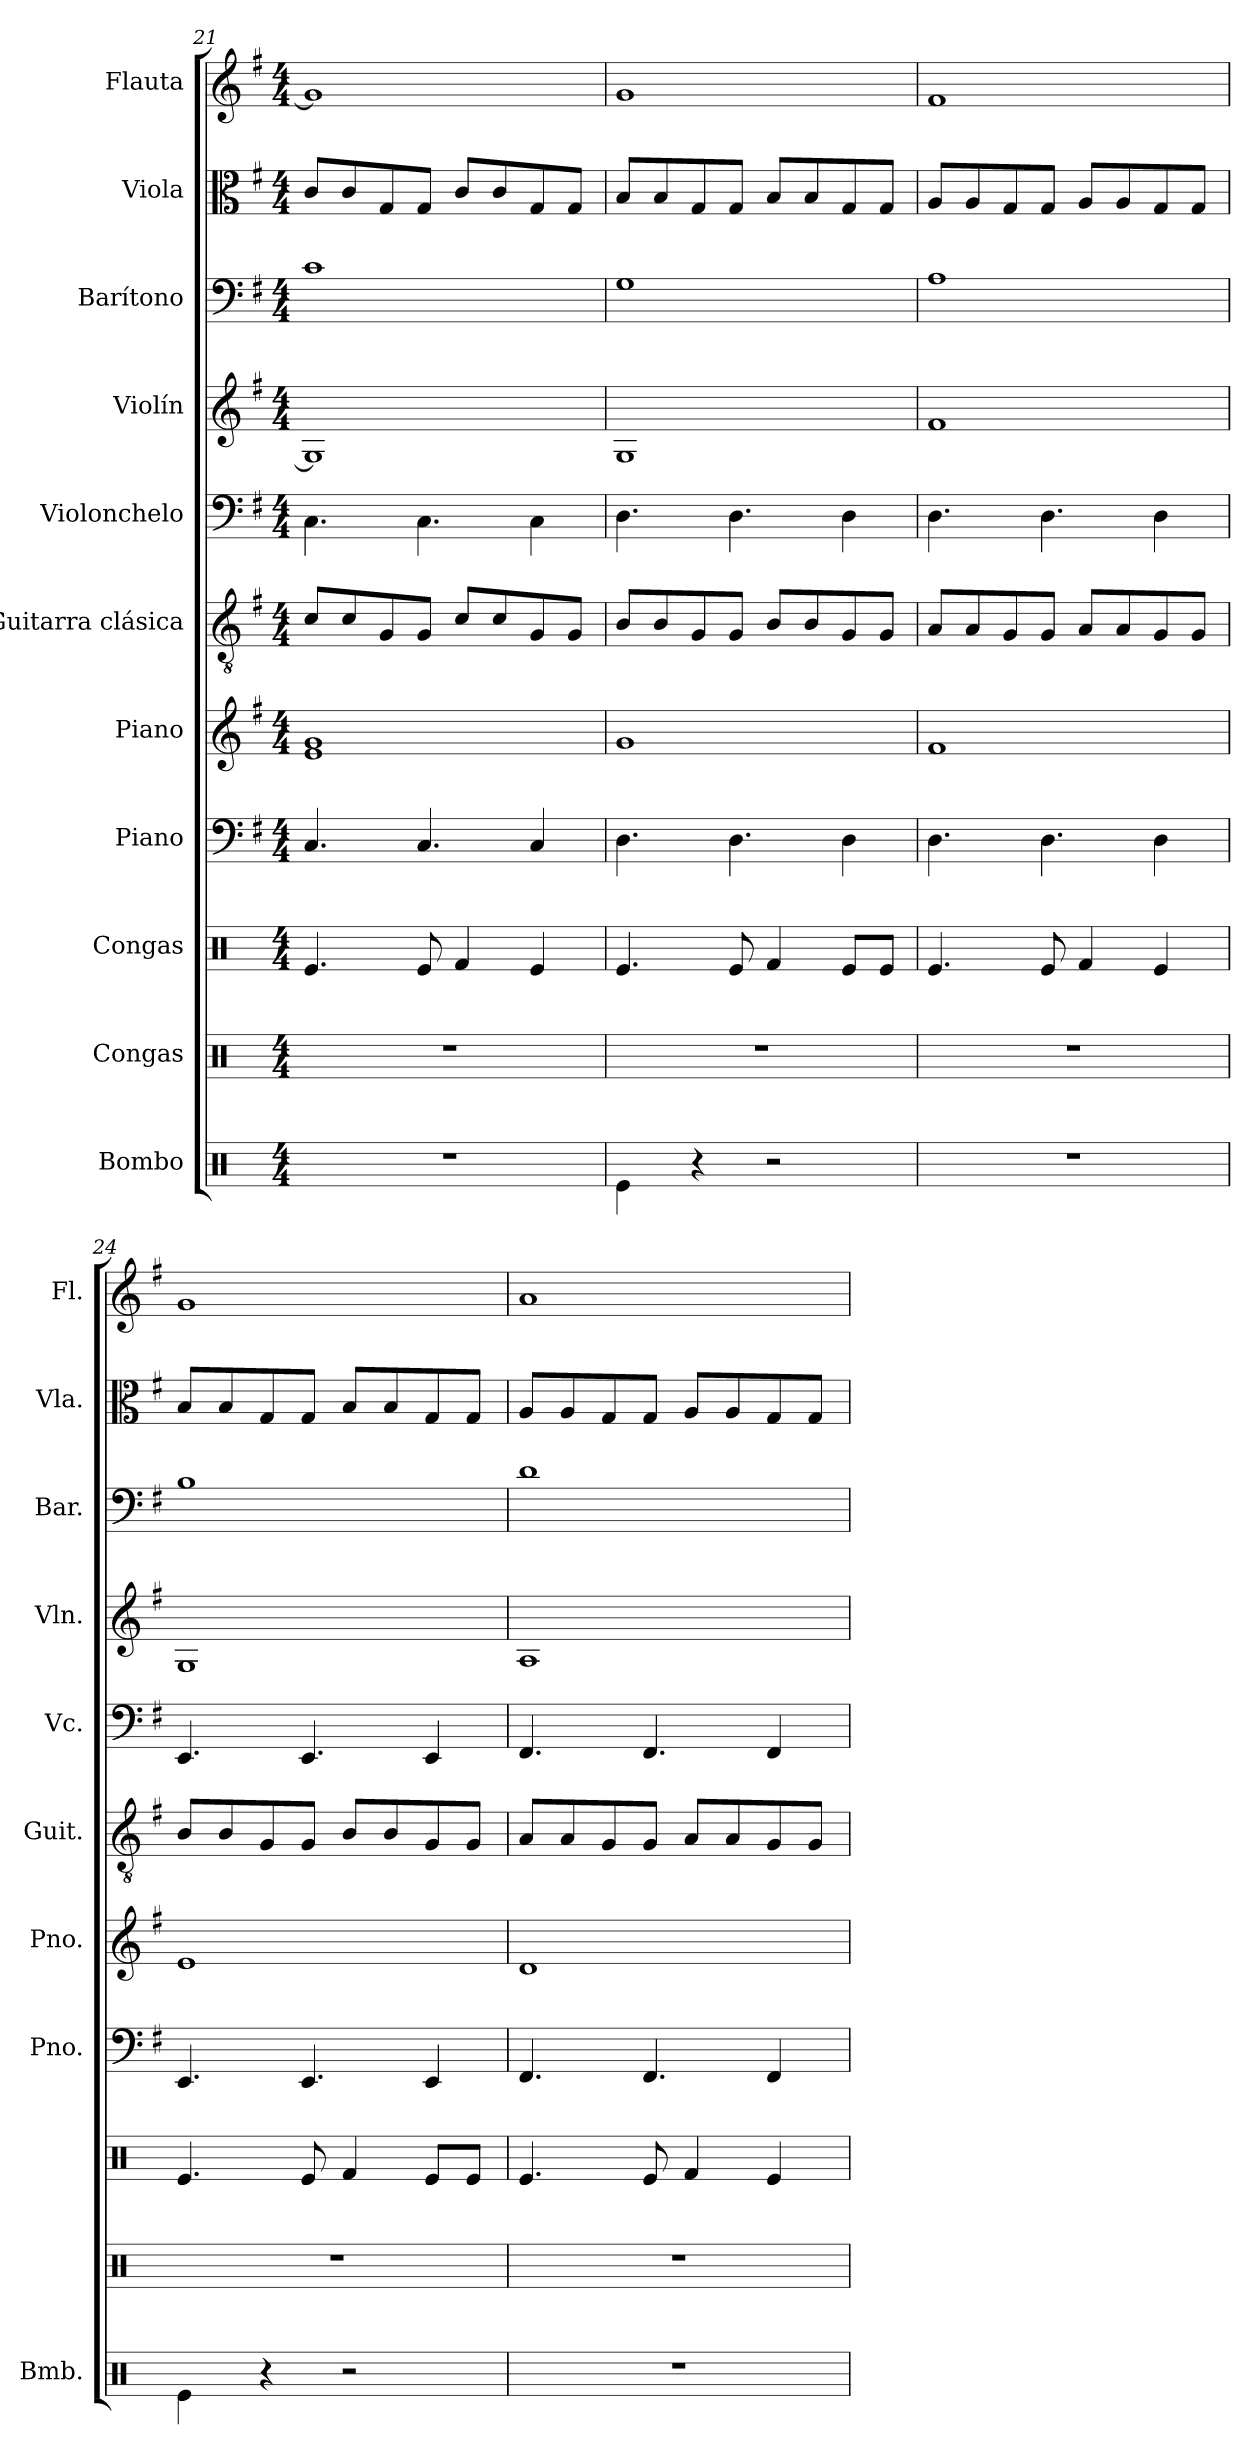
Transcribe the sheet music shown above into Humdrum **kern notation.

**kern	**kern	**kern	**kern	**kern	**kern	**kern	**kern	**kern	**kern	**kern
*part11	*part10	*part9	*part8	*part7	*part6	*part5	*part4	*part3	*part2	*part1
*staff11	*staff10	*staff9	*staff8	*staff7	*staff6	*staff5	*staff4	*staff3	*staff2	*staff1
*I"Bombo	*I"Congas	*I"Congas	*I"Piano	*I"Piano	*I"Guitarra clásica	*I"Violonchelo	*I"Violín	*I"Barítono	*I"Viola	*I"Flauta
*I'Bmb.	*	*	*I'Pno.	*I'Pno.	*I'Guit.	*I'Vc.	*I'Vln.	*I'Bar.	*I'Vla.	*I'Fl.
*clefX	*clefX	*clefX	*clefF4	*clefG2	*clefGv2	*clefF4	*clefG2	*clefF4	*clefC3	*clefG2
*k[]	*k[]	*k[]	*k[f#]	*k[f#]	*k[f#]	*k[f#]	*k[f#]	*k[f#]	*k[f#]	*k[f#]
*M4/4	*M4/4	*M4/4	*M4/4	*M4/4	*M4/4	*M4/4	*M4/4	*M4/4	*M4/4	*M4/4
=21	=21	=21	=21	=21	=21	=21	=21	=21	=21	=21
1r	1r	4.Re/	4.C/	1e 1g	8c/L	4.C\	1G]	1c	8c/L	1g]
.	.	.	.	.	8c/	.	.	.	8c/	.
.	.	.	.	.	8G/	.	.	.	8G/	.
.	.	8Re/	4.C/	.	8G/J	4.C\	.	.	8G/J	.
.	.	4Rf/	.	.	8c/L	.	.	.	8c/L	.
.	.	.	.	.	8c/	.	.	.	8c/	.
.	.	4Re/	4C/	.	8G/	4C\	.	.	8G/	.
.	.	.	.	.	8G/J	.	.	.	8G/J	.
=22	=22	=22	=22	=22	=22	=22	=22	=22	=22	=22
4Re\	1r	4.Re/	4.D\	1g	8B/L	4.D\	1G	1G	8B/L	1g
.	.	.	.	.	8B/	.	.	.	8B/	.
4r	.	.	.	.	8G/	.	.	.	8G/	.
.	.	8Re/	4.D\	.	8G/J	4.D\	.	.	8G/J	.
2r	.	4Rf/	.	.	8B/L	.	.	.	8B/L	.
.	.	.	.	.	8B/	.	.	.	8B/	.
.	.	8Re/L	4D\	.	8G/	4D\	.	.	8G/	.
.	.	8Re/J	.	.	8G/J	.	.	.	8G/J	.
=23	=23	=23	=23	=23	=23	=23	=23	=23	=23	=23
1r	1r	4.Re/	4.D\	1f#	8A/L	4.D\	1f#	1A	8A/L	1f#
.	.	.	.	.	8A/	.	.	.	8A/	.
.	.	.	.	.	8G/	.	.	.	8G/	.
.	.	8Re/	4.D\	.	8G/J	4.D\	.	.	8G/J	.
.	.	4Rf/	.	.	8A/L	.	.	.	8A/L	.
.	.	.	.	.	8A/	.	.	.	8A/	.
.	.	4Re/	4D\	.	8G/	4D\	.	.	8G/	.
.	.	.	.	.	8G/J	.	.	.	8G/J	.
=24	=24	=24	=24	=24	=24	=24	=24	=24	=24	=24
4Re\	1r	4.Re/	4.EE/	1e	8B/L	4.EE/	1G	1B	8B/L	1g
.	.	.	.	.	8B/	.	.	.	8B/	.
4r	.	.	.	.	8G/	.	.	.	8G/	.
.	.	8Re/	4.EE/	.	8G/J	4.EE/	.	.	8G/J	.
2r	.	4Rf/	.	.	8B/L	.	.	.	8B/L	.
.	.	.	.	.	8B/	.	.	.	8B/	.
.	.	8Re/L	4EE/	.	8G/	4EE/	.	.	8G/	.
.	.	8Re/J	.	.	8G/J	.	.	.	8G/J	.
!!LO:PB:g=z
=25	=25	=25	=25	=25	=25	=25	=25	=25	=25	=25
1r	1r	4.Re/	4.FF#/	1d	8A/L	4.FF#/	1A	1d	8A/L	1a
.	.	.	.	.	8A/	.	.	.	8A/	.
.	.	.	.	.	8G/	.	.	.	8G/	.
.	.	8Re/	4.FF#/	.	8G/J	4.FF#/	.	.	8G/J	.
.	.	4Rf/	.	.	8A/L	.	.	.	8A/L	.
.	.	.	.	.	8A/	.	.	.	8A/	.
.	.	4Re/	4FF#/	.	8G/	4FF#/	.	.	8G/	.
.	.	.	.	.	8G/J	.	.	.	8G/J	.
=	=	=	=	=	=	=	=	=	=	=
*-	*-	*-	*-	*-	*-	*-	*-	*-	*-	*-
